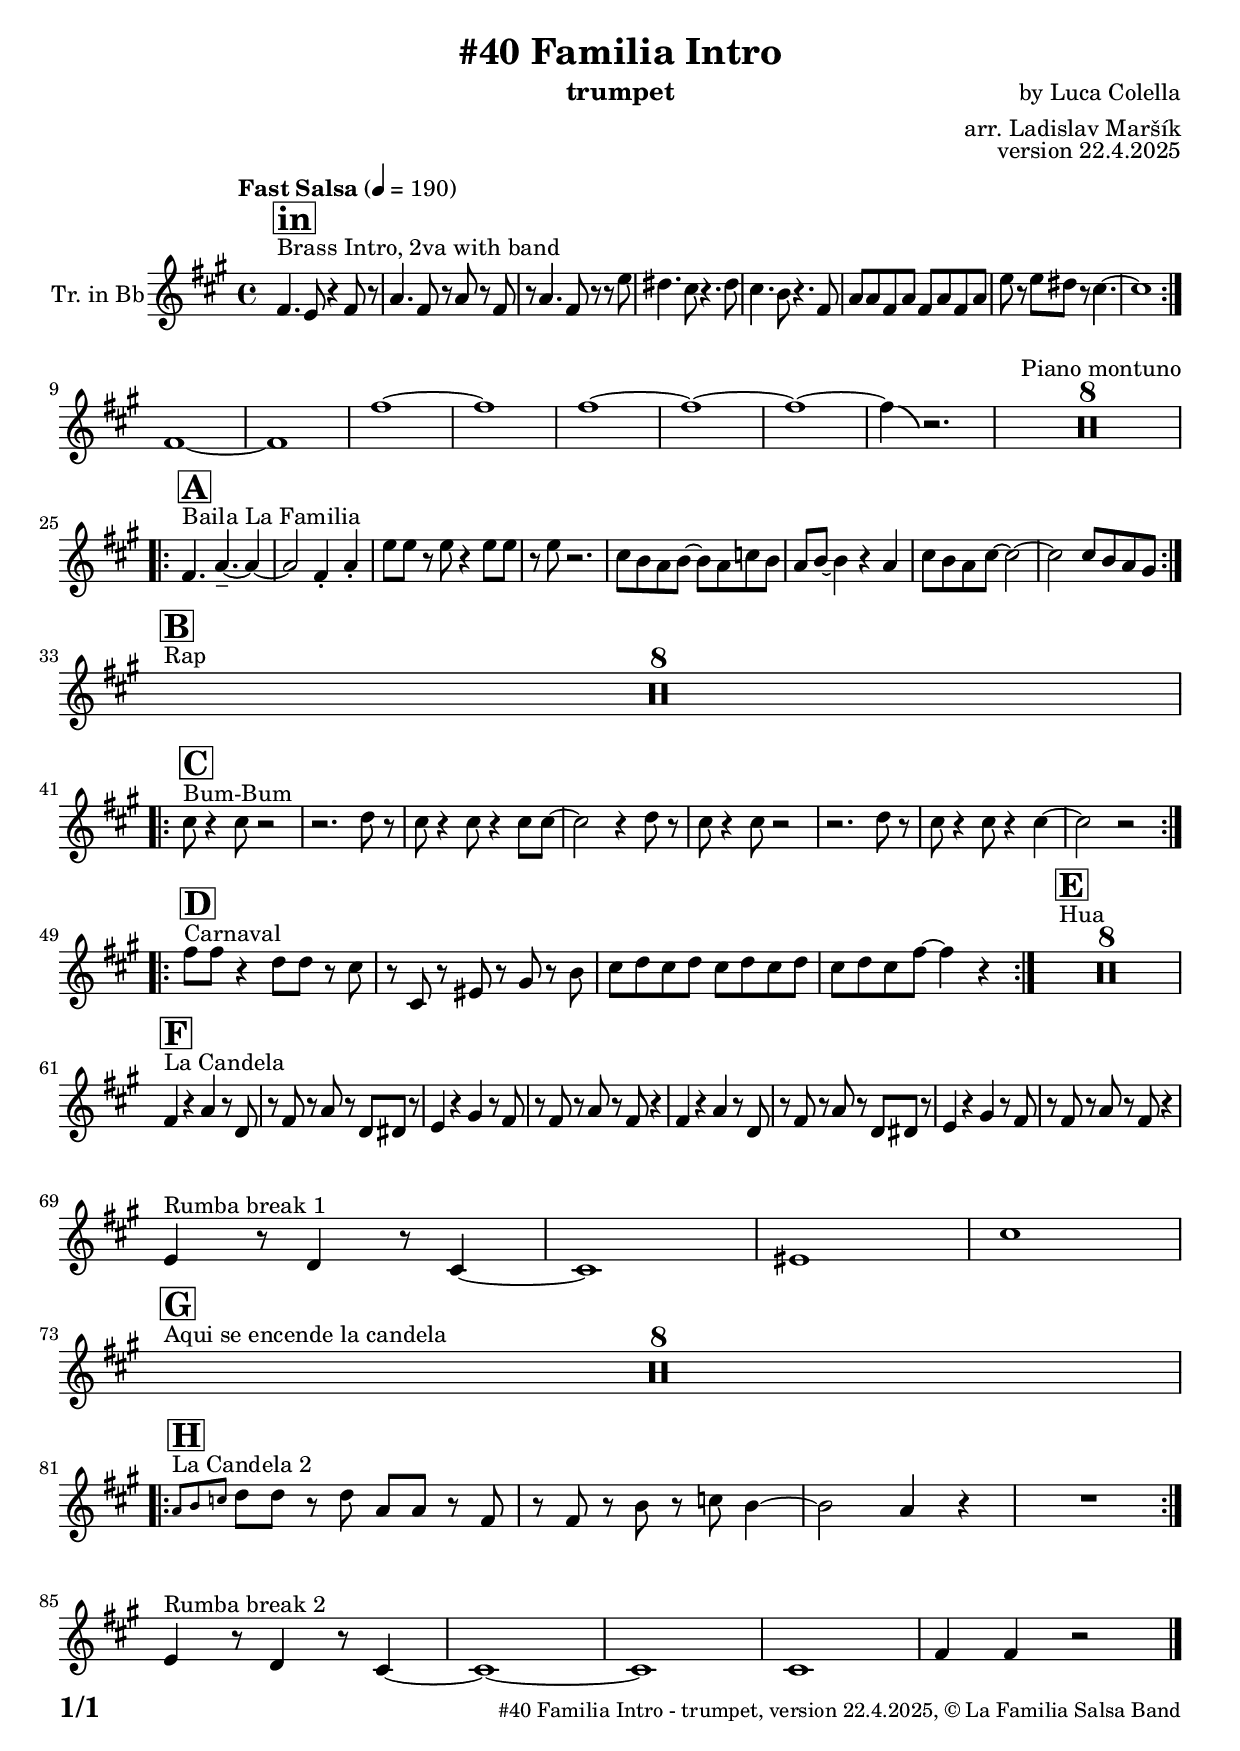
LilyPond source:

\version "2.24.4"

% Sheet revision 2022_09

\header {
  title = "#40 Familia Intro"
  instrument = "trumpet"
  composer = "by Luca Colella"
  arranger = "arr. Ladislav Maršík"
  opus = "version 22.4.2025"
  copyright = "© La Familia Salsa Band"
}

inst =
#(define-music-function
  (string)
  (string?)
  #{ <>^\markup \abs-fontsize #16 \bold \box #string #})

makePercent = #(define-music-function (note) (ly:music?)
                 (make-music 'PercentEvent 'length (ly:music-length note)))

#(define (test-stencil grob text)
   (let* ((orig (ly:grob-original grob))
          (siblings (ly:spanner-broken-into orig)) ; have we been split?
          (refp (ly:grob-system grob))
          (left-bound (ly:spanner-bound grob LEFT))
          (right-bound (ly:spanner-bound grob RIGHT))
          (elts-L (ly:grob-array->list (ly:grob-object left-bound 'elements)))
          (elts-R (ly:grob-array->list (ly:grob-object right-bound 'elements)))
          (break-alignment-L
           (filter
            (lambda (elt) (grob::has-interface elt 'break-alignment-interface))
            elts-L))
          (break-alignment-R
           (filter
            (lambda (elt) (grob::has-interface elt 'break-alignment-interface))
            elts-R))
          (break-alignment-L-ext (ly:grob-extent (car break-alignment-L) refp X))
          (break-alignment-R-ext (ly:grob-extent (car break-alignment-R) refp X))
          (num
           (markup text))
          (num
           (if (or (null? siblings)
                   (eq? grob (car siblings)))
               num
               (make-parenthesize-markup num)))
          (num (grob-interpret-markup grob num))
          (num-stil-ext-X (ly:stencil-extent num X))
          (num-stil-ext-Y (ly:stencil-extent num Y))
          (num (ly:stencil-aligned-to num X CENTER))
          (num
           (ly:stencil-translate-axis
            num
            (+ (interval-length break-alignment-L-ext)
               (* 0.5
                  (- (car break-alignment-R-ext)
                     (cdr break-alignment-L-ext))))
            X))
          (bracket-L
           (markup
            #:path
            0.1 ; line-thickness
            `((moveto 0.5 ,(* 0.5 (interval-length num-stil-ext-Y)))
              (lineto ,(* 0.5
                          (- (car break-alignment-R-ext)
                             (cdr break-alignment-L-ext)
                             (interval-length num-stil-ext-X)))
                      ,(* 0.5 (interval-length num-stil-ext-Y)))
              (closepath)
              (rlineto 0.0
                       ,(if (or (null? siblings) (eq? grob (car siblings)))
                            -1.0 0.0)))))
          (bracket-R
           (markup
            #:path
            0.1
            `((moveto ,(* 0.5
                          (- (car break-alignment-R-ext)
                             (cdr break-alignment-L-ext)
                             (interval-length num-stil-ext-X)))
                      ,(* 0.5 (interval-length num-stil-ext-Y)))
              (lineto 0.5
                      ,(* 0.5 (interval-length num-stil-ext-Y)))
              (closepath)
              (rlineto 0.0
                       ,(if (or (null? siblings) (eq? grob (last siblings)))
                            -1.0 0.0)))))
          (bracket-L (grob-interpret-markup grob bracket-L))
          (bracket-R (grob-interpret-markup grob bracket-R))
          (num (ly:stencil-combine-at-edge num X LEFT bracket-L 0.4))
          (num (ly:stencil-combine-at-edge num X RIGHT bracket-R 0.4)))
     num))

#(define-public (Measure_attached_spanner_engraver context)
   (let ((span '())
         (finished '())
         (event-start '())
         (event-stop '()))
     (make-engraver
      (listeners ((measure-counter-event engraver event)
                  (if (= START (ly:event-property event 'span-direction))
                      (set! event-start event)
                      (set! event-stop event))))
      ((process-music trans)
       (if (ly:stream-event? event-stop)
           (if (null? span)
               (ly:warning "You're trying to end a measure-attached spanner but you haven't started one.")
               (begin (set! finished span)
                 (ly:engraver-announce-end-grob trans finished event-start)
                 (set! span '())
                 (set! event-stop '()))))
       (if (ly:stream-event? event-start)
           (begin (set! span (ly:engraver-make-grob trans 'MeasureCounter event-start))
             (set! event-start '()))))
      ((stop-translation-timestep trans)
       (if (and (ly:spanner? span)
                (null? (ly:spanner-bound span LEFT))
                (moment<=? (ly:context-property context 'measurePosition) ZERO-MOMENT))
           (ly:spanner-set-bound! span LEFT
                                  (ly:context-property context 'currentCommandColumn)))
       (if (and (ly:spanner? finished)
                (moment<=? (ly:context-property context 'measurePosition) ZERO-MOMENT))
           (begin
            (if (null? (ly:spanner-bound finished RIGHT))
                (ly:spanner-set-bound! finished RIGHT
                                       (ly:context-property context 'currentCommandColumn)))
            (set! finished '())
            (set! event-start '())
            (set! event-stop '()))))
      ((finalize trans)
       (if (ly:spanner? finished)
           (begin
            (if (null? (ly:spanner-bound finished RIGHT))
                (set! (ly:spanner-bound finished RIGHT)
                      (ly:context-property context 'currentCommandColumn)))
            (set! finished '())))
       (if (ly:spanner? span)
           (begin
            (ly:warning "I think there's a dangling measure-attached spanner :-(")
            (ly:grob-suicide! span)
            (set! span '())))))))

\layout {
  \context {
    \Staff
    \consists #Measure_attached_spanner_engraver
    \override MeasureCounter.font-encoding = #'latin1
    \override MeasureCounter.font-size = 0
    \override MeasureCounter.outside-staff-padding = 2
    \override MeasureCounter.outside-staff-horizontal-padding = #0
  }
}

repeatBracket = #(define-music-function
                  (parser location N note)
                  (number? ly:music?)
                  #{
                    \override Staff.MeasureCounter.stencil =
                    #(lambda (grob) (test-stencil grob #{ #(string-append(number->string N) "x") #} ))
                    \startMeasureCount
                    \repeat volta #N { $note }
                    \stopMeasureCount
                  #}
                  )

Trumpet = \new Voice
\transpose c d
\relative c' {
  \set Staff.instrumentName = \markup {
    \center-align { "Tr. in Bb" }
  }
  \set Staff.midiInstrument = "trumpet"
  \set Staff.midiMaximumVolume = #1.0

  \key e \minor
  \time 4/4
  \tempo "Fast Salsa" 4 = 190
  
    s1*0 ^\markup { "Brass Intro, 2va with band" }
  \inst "in"
  
 \repeat volta 2 {
   e4. d8 r4 e8 r |
 g4. e8 r g r e |
 r8 g4. e8 r r d' |
cis4. b8 r4. cis8 |
b4. a8 r4. e8 |
g g e g e g e g |
d' r d cis r b4. ~ |
b1 | \break
 } 

e,1 ~ |
e |
e' ~ |
e |
e ~ |
e ~ | 
e ~ |
e4 \bendAfter #-4 r2. |

    s1*0 ^\markup { "Piano montuno" }
  
R1*8 \break
    s1*0 ^\markup { "Baila La Familia" }
  \inst "A"


\repeat volta 2 {
  

 
 e,4. g4. -- ~ g4 ~ |
 g2 e4 -. g -. |
 d'8 d r d r4 d 8 d |
 r d r2.  |
 b8 a g a ~ a g bes a |
 g a ~ a4 r g |
 b8 a g b ~ b2 ~ |
 b2 b8 a g fis | \break
 
}

    s1*0 ^\markup { "Rap" }
    \inst "B"
R1*8 \break
\repeat volta 2 {
    s1*0 ^\markup { "Bum-Bum" }
    \inst "C"
b8 r4 b8 r2 |
r2. c8 r |
b8 r4 b8 r4 b8 b ~ |
b2 r4 c8 r  |
b8 r4 b8 r2 | 
r2. c8 r |
b8 r4 b8 r4 b4 ~ |
b2 r2 | \break
}
  s1*0 ^\markup { "Carnaval" }
    \inst "D"
\repeat volta 2 {
  e8 e r4 c8 c r b  |
  r b, r dis r fis r a |
  b c b c b c b c |
  b c b e ~ e4 r | 
}

    s1*0 ^\markup { "Hua" }
    \inst "E"
R1*8 \break

  s1*0 ^\markup { "La Candela" }
    \inst "F"
e,4 r g r8 c, | 
  r e r g r c, cis r | 
  d4 r fis4 r8 e |
  r e r g r e r4 | 
  e4 r g r8 c, | 
  r e r g r c, cis r | 
  d4 r fis4 r8 e |
  r e r g r e r4 | \break


  s1*0 ^\markup { "Rumba break 1" }


  d4 r8 c4 r8 b4 ~ |
  b1 |
  dis1 |
  b'1 | \break
  
  s1*0 ^\markup { "Aqui se encende la candela" }
    \inst "G"
  
R1*8 \break

s1*0 ^\markup { "La Candela 2" }
    \inst "H"
\repeat volta 2 {
\grace {g8 a  bes } c8 c r c g g r e |
r e r  a  r bes  a4 ~ |
a2 g4 r  |
R1 | \break
}

  s1*0 ^\markup { "Rumba break 2" }
  d4 r8 c4 r8 b4 ~ |
  b1 ~ |
  b |
  b |
  e4 e4 r2 |


  
  \label #'lastPage
  \bar "|."
}

\score {
  \compressMMRests \new Staff \with {
    \consists "Volta_engraver"
  }
  {
    \Trumpet
  }
  \layout {
    \context {
      \Score
      \remove "Volta_engraver"
    }
  }
}

\paper {
  system-system-spacing =
  #'((basic-distance . 14)
     (minimum-distance . 10)
     (padding . 1)
     (stretchability . 60))
  between-system-padding = #2
  bottom-margin = 5\mm

  print-page-number = ##t
  print-first-page-number = ##t
  oddHeaderMarkup = \markup \fill-line { " " }
  evenHeaderMarkup = \markup \fill-line { " " }
  oddFooterMarkup = \markup {
    \fill-line {
      \bold \fontsize #2
      \concat { \fromproperty #'page:page-number-string "/" \page-ref #'lastPage "0" "?" }

      \fontsize #-1
      \concat { \fromproperty #'header:title " - " \fromproperty #'header:instrument ", " \fromproperty #'header:opus ", " \fromproperty #'header:copyright }
    }
  }
  evenFooterMarkup = \markup {
    \fill-line {
      \fontsize #-1
      \concat { \fromproperty #'header:title " - " \fromproperty #'header:instrument ", " \fromproperty #'header:opus ", " \fromproperty #'header:copyright }

      \bold \fontsize #2
      \concat { \fromproperty #'page:page-number-string "/" \page-ref #'lastPage "0" "?" }
    }
  }
}